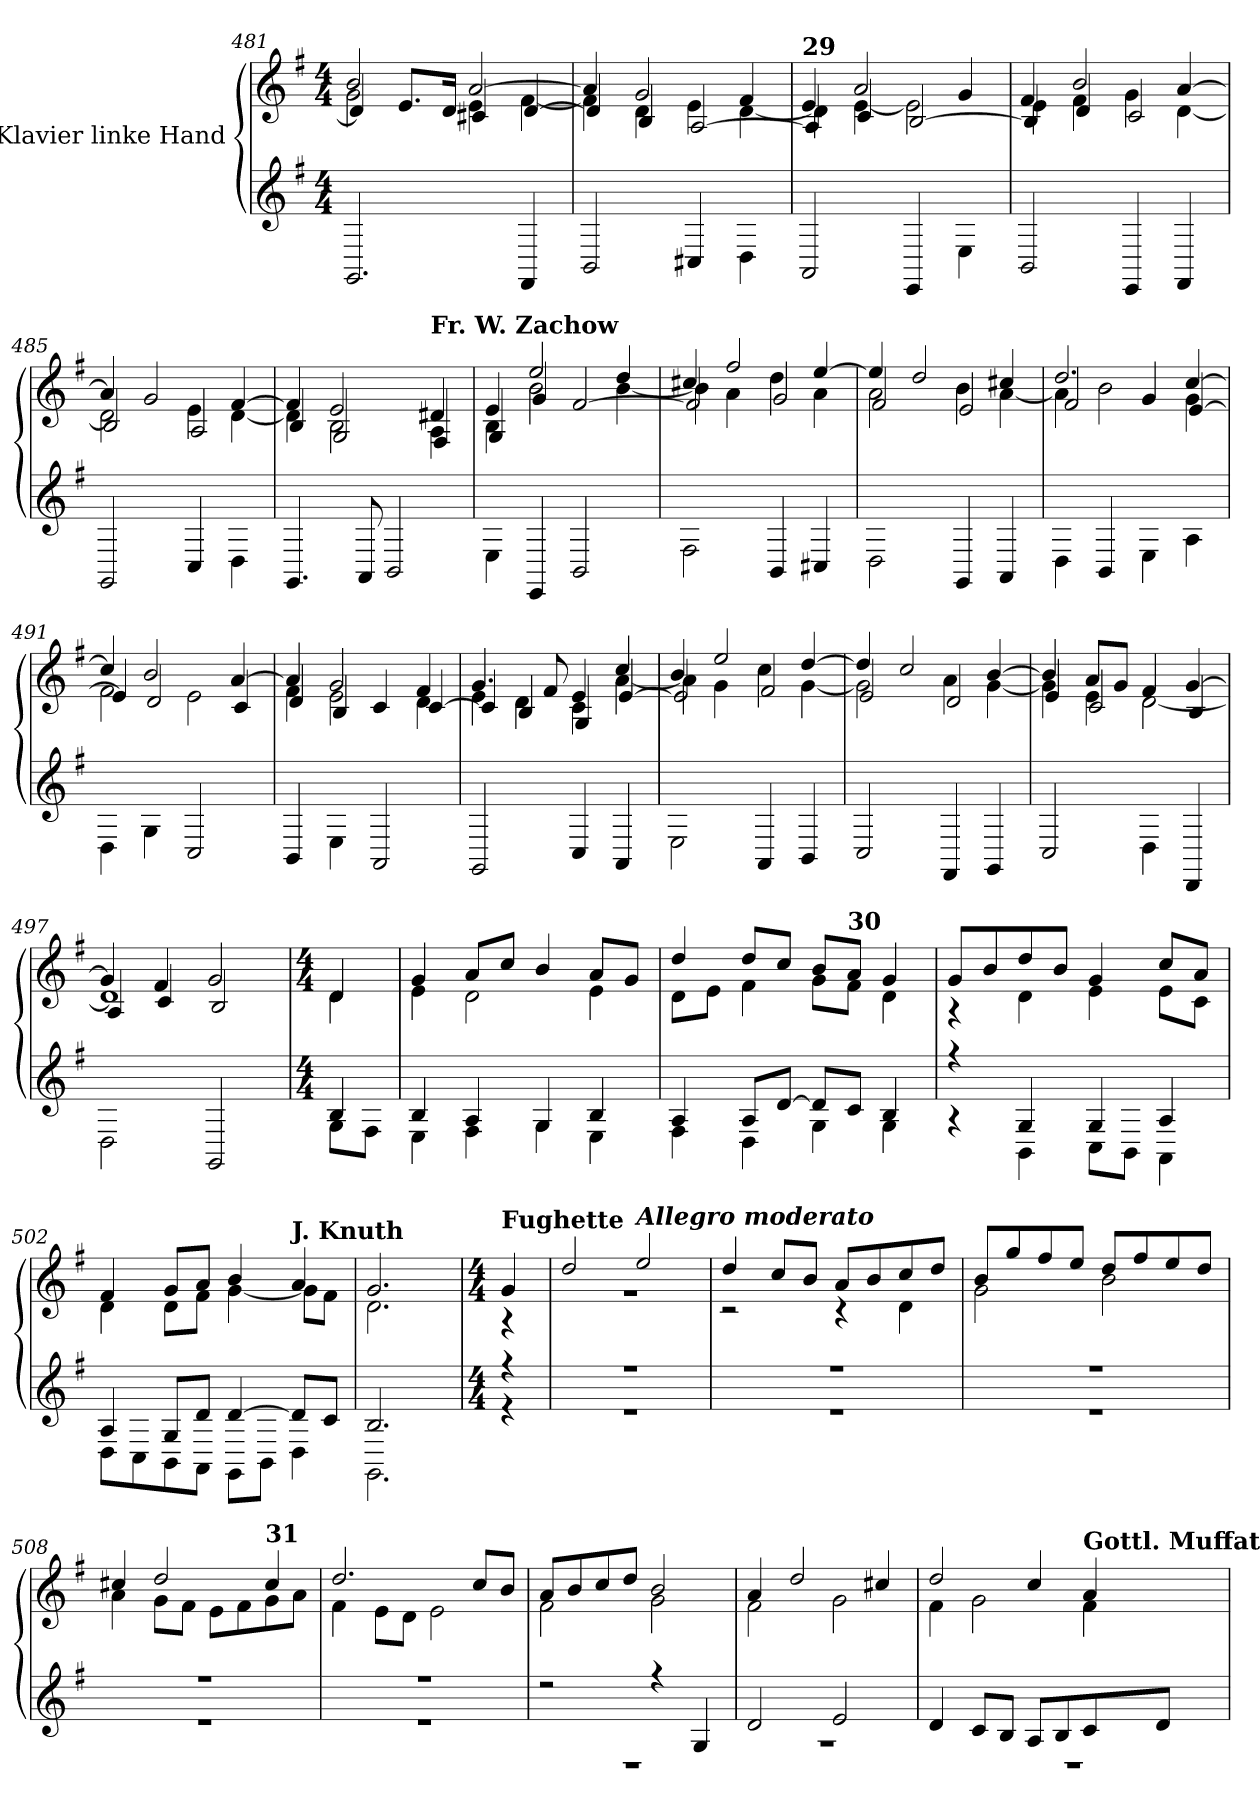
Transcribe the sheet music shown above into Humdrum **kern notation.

**kern	**kern
*part1	*part1
*staff2	*staff1
*I"Klavier linke Hand	*
*clefG2	*clefG2
*k[f#]	*k[f#]
*M4/4	*M4/4
=481	=481
*	*^
*	*	*^
2.GG/	2b/	2g\	4d/]
.	.	.	8.e/L
.	.	.	16d/Jk
.	[2a/	4e\	4c#X/
4FF#/	.	[4f#\	[4d/
=482	=482	=482	=482
2BB/	4a/]	4f#\]	4d/]
.	2g/	4d\	4B/
4C#X/	.	4e\	[2A/
4D\	4f#/	[4d\	.
=483	=483	=483	=483
!	!LO:TX:a:B:t=29	!	!
2AA/	4e/	4d\]	4A/]
.	2a/	[4e\	4c/
4EE/	.	2e\]	[2B/
4E\	4g/	.	.
=484	=484	=484	=484
2BB/	4f#/	4e\	4B/]
.	2b/	4f#\	4d/
4EE/	.	4g\	2c/
4FF#/	[4a/	[4d\	.
!!LO:LB:g=z	!!	!!
=485	=485	=485	=485
2GG/	4a/]	2d\]	2B/
.	2g/	.	.
4C/	.	4e\	2A/
4D\	[4f#/	[4d\	.
=486	=486	=486	=486
4.GG/	4f#/]	4d\]	4B/
.	2e/	2B\	2G/
8AA/	.	.	.
2BB/	.	.	.
!	!LO:TX:a:B:t=Fr. W. Zachow	!	!
.	4d#X/	4A\	4F#/
=487	=487	=487	=487
4E\	4e/	4B\	4G/
4EE/	2ee/	2b\	4g/
2BB/	.	.	[2f#/
.	4dd/	[4b\	.
!!LO:LB:g=z	!!	!!
=488	=488	=488	=488
2F#\	4cc#X/	4b\]	2f#/]
.	2ff#/	4a\	.
4BB/	.	4dd\	2g/
4C#X/	[4ee/	4a\	.
=489	=489	=489	=489
2D\	4ee/]	2a\	2f#/
.	2dd/	.	.
4GG/	.	4b\	2e/
4AA/	4cc#X/	[4a\	.
=490	=490	=490	=490
4D\	2.dd/	4a\]	2f#/
4BB/	.	2b\	.
4E\	.	.	4g/
4A\	[4cc/	4g\	[4e/
=491	=491	=491	=491
4D\	4cc/]	2f#\	4e/]
4G\	2b/	.	2d/
2C/	.	2e\	.
.	[4a/	.	4c/
=492	=492	=492	=492
4BB/	4a/]	4f#\	4d/
4E\	2g/	2e\	4B/
2AA/	.	.	4c/
.	4f#/	4d\	[4c/
=493	=493	=493	=493
2GG/	4.g/	4e\	4c/]
.	.	4d\	4B/
.	8f#/	.	.
4C/	4e/	4c\	4G/
4AA/	4cc/	[4a\	[4e/
!!LO:LB:g=z	!!	!!
=494	=494	=494	=494
2E\	4b/	4a\]	2e/]
.	2ee/	4g\	.
4AA/	.	4cc\	2f#/
4BB/	[4dd/	[4g\	.
=495	=495	=495	=495
2C/	4dd/]	2g\]	2e/
.	2cc/	.	.
4FF#/	.	4a\	2d/
4GG/	[4b/	[4g\	.
=496	=496	=496	=496
2C/	4b/]	4g\]	4e/
.	8a/L	4e\	2c/
.	8g/J	.	.
4D\	4f#/	[2d\	.
4DD/	[4g/	.	4B/
=497	=497	=497	=497
2D\	4g/]	1d]	4A/
.	4f#/	.	4c/
2GG/	2g/	.	2B/
*	*v	*v	*v
!!LO:LB:g=z
=498	=498
*M4/4	*M4/4
*^	*^
4B/	8G\L	4d/	4d\
.	8F#\J	.	.
=499	=499	=499	=499
4B/	4E\	4g/	4e\
4A/	4F#\	8a/L	2d\
.	.	8cc/J	.
4G/	4G\	4b/	.
4B/	4E\	8a/L	4e\
.	.	8g/J	.
=500	=500	=500	=500
4A/	4F#\	4dd/	8d\L
.	.	.	8e\J
8A/L	4D\	8dd/L	4f#\
[8d/J	.	8cc/J	.
8d/L]	4G\	8b/L	8g\L
!	!	!LO:TX:a:B:t=30	!
8c/J	.	8a/J	8f#\J
4B/	4G\	4g/	4d\
=501	=501	=501	=501
4r	4r	8g/L	4r
.	.	8b/	.
4G/	4BB\	8dd/	4d\
.	.	8b/J	.
4G/	8C\L	4g/	4e\
.	8BB\J	.	.
4A/	4AA\	8cc/L	8e\L
.	.	8a/J	8c\J
!!LO:LB:g=z	!!
=502	=502	=502	=502
4A/	8D\L	4f#/	4d\
.	8C\	.	.
8G/L	8BB\	8g/L	8d\L
8d/J	8AA\J	8a/J	8f#\J
[4d/	8GG\L	4b/	[4g\
.	8BB\J	.	.
!	!	!LO:TX:a:B:t=J. Knuth	!
8d/L]	4D\	4a/	8g\L]
8c/J	.	.	8f#\J
=503	=503	=503	=503
2.B/	2.GG\	2.g/	2.d\
!!LO:PB:g=z	!!
=504	=504	=504	=504
*M4/4	*	*M4/4	*
!	!	!LO:TX:a:B:t=Fughette	!
4r	4r	4g/	4r
=505	=505	=505	=505
1r	1r	2dd/	1r
!	!	!LO:TX:a:Bi:t=Allegro moderato	!
.	.	2ee/	.
=506	=506	=506	=506
1r	1r	4dd/	2r
.	.	8cc/L	.
.	.	8b/J	.
.	.	8a/L	4r
.	.	8b/	.
.	.	8cc/	4d\
.	.	8dd/J	.
=507	=507	=507	=507
1r	1r	8b/L	2g\
.	.	8gg/	.
.	.	8ff#/	.
.	.	8ee/J	.
.	.	8dd/L	2b\
.	.	8ff#/	.
.	.	8ee/	.
.	.	8dd/J	.
!!LO:LB:g=z	!!
=508	=508	=508	=508
1r	1r	4cc#X/	4a\
.	.	2dd/	8g\L
.	.	.	8f#\J
.	.	.	8e\L
.	.	.	8f#\
!	!	!LO:TX:a:B:t=31	!
.	.	4cc#/	8g\
.	.	.	8a\J
=509	=509	=509	=509
1r	1r	2.dd/	4f#\
.	.	.	8e\L
.	.	.	8d\J
.	.	.	2e\
.	.	8cc/L	.
.	.	8b/J	.
=510	=510	=510	=510
2r	1r	8a/L	2f#\
.	.	8b/	.
.	.	8cc/	.
.	.	8dd/J	.
4r	.	2b/	2g\
4G/	.	.	.
=511	=511	=511	=511
2d/	1r	4a/	2f#\
.	.	2dd/	.
2e/	.	.	2g\
.	.	4cc#X/	.
!!LO:LB:g=z	!!
=512	=512	=512	=512
4d/	1r	2dd/	4f#\
8c/L	.	.	2g\
8B/J	.	.	.
8A/L	.	4cc/	.
8B/	.	.	.
!	!	!LO:TX:a:B:t=Gottl. Muffat	!
8c/	.	4a/	4f#\
8d/J	.	.	.
*v	*v	*	*
*	*v	*v
=	=
*-	*-
